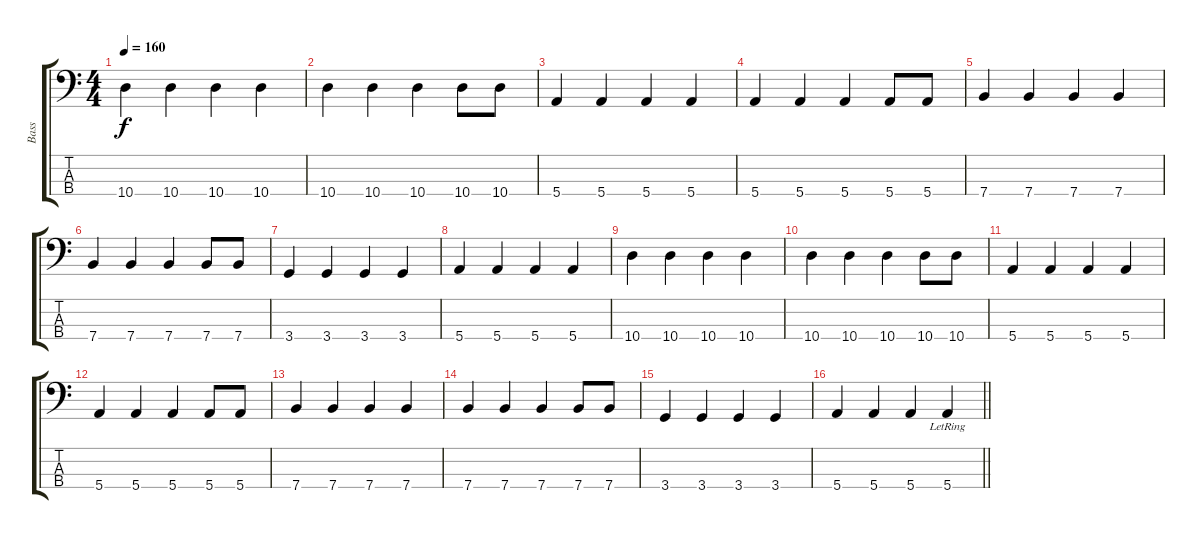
\track ("Bass" "Bass") {instrument electricbassfinger}
\staff {score tabs}
\tuning (G2 D2 A1 E1) {hide}
\ts (4 4)
\tempo 160
\clef f4
\ks c
10.4.4{dy f} 10.4.4 10.4.4 10.4.4 |
10.4.4 10.4.4 10.4.4 10.4.8 10.4.8 |
5.4.4 5.4.4 5.4.4 5.4.4 |
5.4.4 5.4.4 5.4.4 5.4.8 5.4.8 |
7.4.4 7.4.4 7.4.4 7.4.4 |
7.4.4 7.4.4 7.4.4 7.4.8 7.4.8 |
3.4.4 3.4.4 3.4.4 3.4.4 |
5.4.4 5.4.4 5.4.4 5.4.4 |
10.4.4 10.4.4 10.4.4 10.4.4 |
10.4.4 10.4.4 10.4.4 10.4.8 10.4.8 |
5.4.4 5.4.4 5.4.4 5.4.4 |
5.4.4 5.4.4 5.4.4 5.4.8 5.4.8 |
7.4.4 7.4.4 7.4.4 7.4.4 |
7.4.4 7.4.4 7.4.4 7.4.8 7.4.8 |
3.4.4 3.4.4 3.4.4 3.4.4 |
\barLineRight lightlight
5.4.4 5.4.4 5.4.4 5.4{lr}.4
